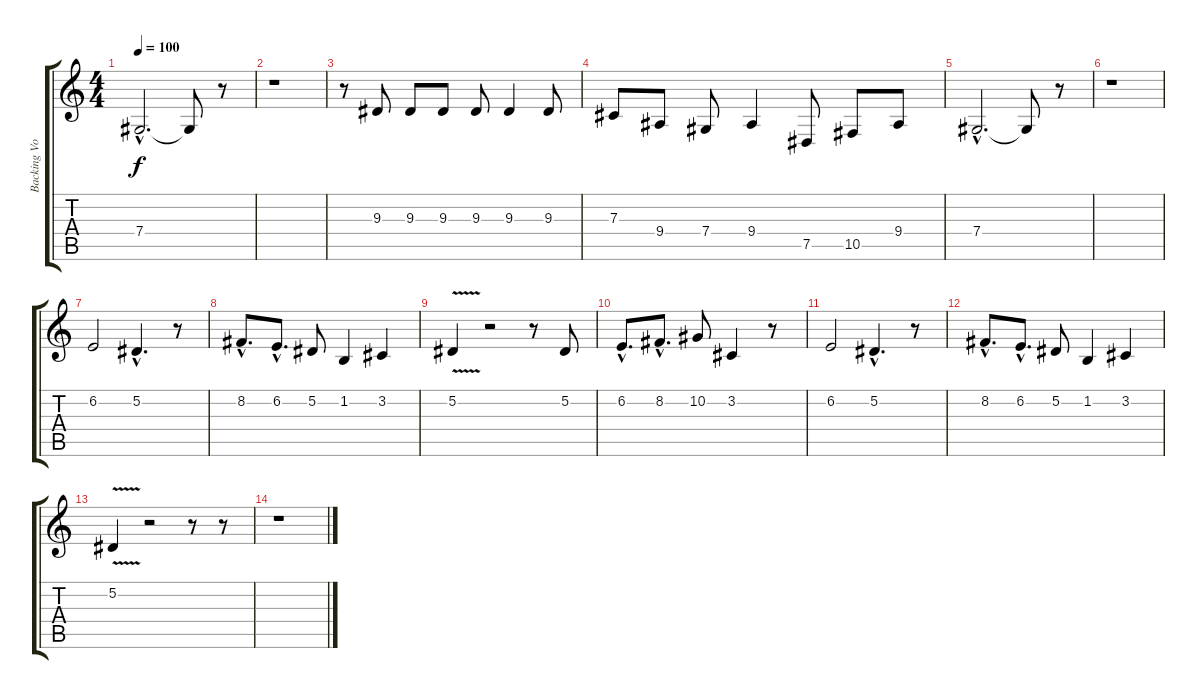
\track ("Backing Vocals" "Backing Vo") {instrument choiraahs}
\staff {score tabs}
\tuning (Eb4 Bb3 Gb3 Db3 Ab2 Eb2) {hide}
\ts (4 4)
\tempo 100
\clef g2
\ks c
7.4{hac}.2{d dy f} 7.4{t}.8 r.8 |
r.1 |
r.8 9.3.8 9.3.8 9.3.8 9.3.8 9.3.4 9.3.8 |
7.3.8 9.4.8 7.4.8 9.4.4 7.5.8 10.5.8 9.4.8 |
7.4{hac}.2{d} 7.4{t}.8 r.8 |
r.1 |
6.2.2 5.2{hac}.4{d} r.8 |
8.2{hac}.8{d} 6.2{hac}.8{d} 5.2.8 1.2.4 3.2.4 |
5.2{v}.4 r.2 r.8 5.2.8 |
6.2{hac}.8{d} 8.2{hac}.8{d} 10.2.8 3.2.4 r.8 |
6.2.2 5.2{hac}.4{d} r.8 |
8.2{hac}.8{d} 6.2{hac}.8{d} 5.2.8 1.2.4 3.2.4 |
5.2{v}.4 r.2 r.8 r.8 |
r.1
